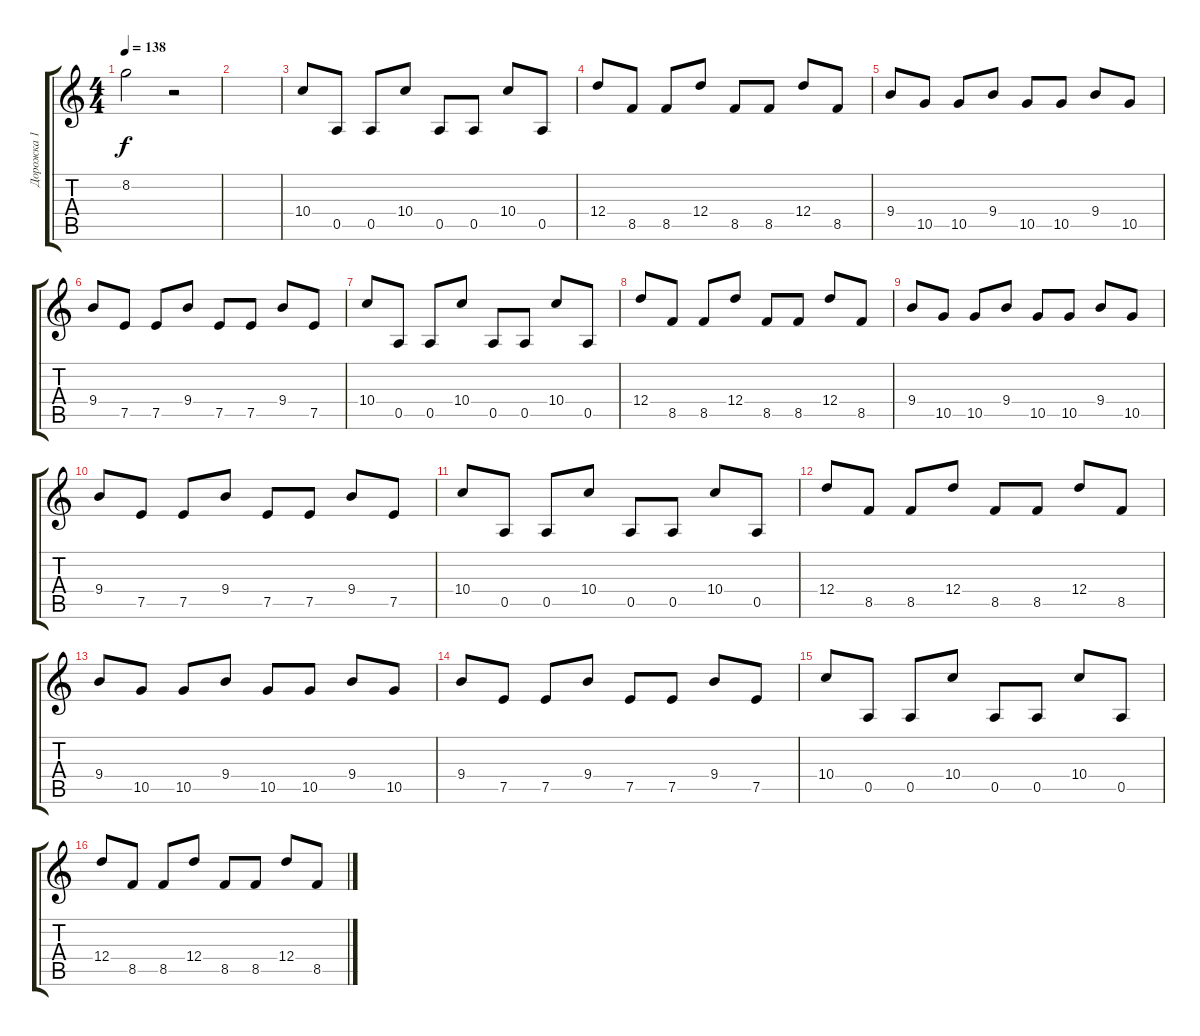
\track ("Дорожка 1" "Дорожка 1") {instrument distortionguitar}
\staff {score tabs}
\tuning (E4 B3 G3 D3 A2 E2) {hide}
\ts (4 4)
\tempo 138
\clef g2
\ks c
8.2.2{dy f} r.2 |
|
10.4.8 0.5.8 0.5.8 10.4.8 0.5.8 0.5.8 10.4.8 0.5.8 |
12.4.8 8.5.8 8.5.8 12.4.8 8.5.8 8.5.8 12.4.8 8.5.8 |
9.4.8 10.5.8 10.5.8 9.4.8 10.5.8 10.5.8 9.4.8 10.5.8 |
9.4.8 7.5.8 7.5.8 9.4.8 7.5.8 7.5.8 9.4.8 7.5.8 |
10.4.8 0.5.8 0.5.8 10.4.8 0.5.8 0.5.8 10.4.8 0.5.8 |
12.4.8 8.5.8 8.5.8 12.4.8 8.5.8 8.5.8 12.4.8 8.5.8 |
9.4.8 10.5.8 10.5.8 9.4.8 10.5.8 10.5.8 9.4.8 10.5.8 |
9.4.8 7.5.8 7.5.8 9.4.8 7.5.8 7.5.8 9.4.8 7.5.8 |
10.4.8 0.5.8 0.5.8 10.4.8 0.5.8 0.5.8 10.4.8 0.5.8 |
12.4.8 8.5.8 8.5.8 12.4.8 8.5.8 8.5.8 12.4.8 8.5.8 |
9.4.8 10.5.8 10.5.8 9.4.8 10.5.8 10.5.8 9.4.8 10.5.8 |
9.4.8 7.5.8 7.5.8 9.4.8 7.5.8 7.5.8 9.4.8 7.5.8 |
10.4.8 0.5.8 0.5.8 10.4.8 0.5.8 0.5.8 10.4.8 0.5.8 |
12.4.8 8.5.8 8.5.8 12.4.8 8.5.8 8.5.8 12.4.8 8.5.8
